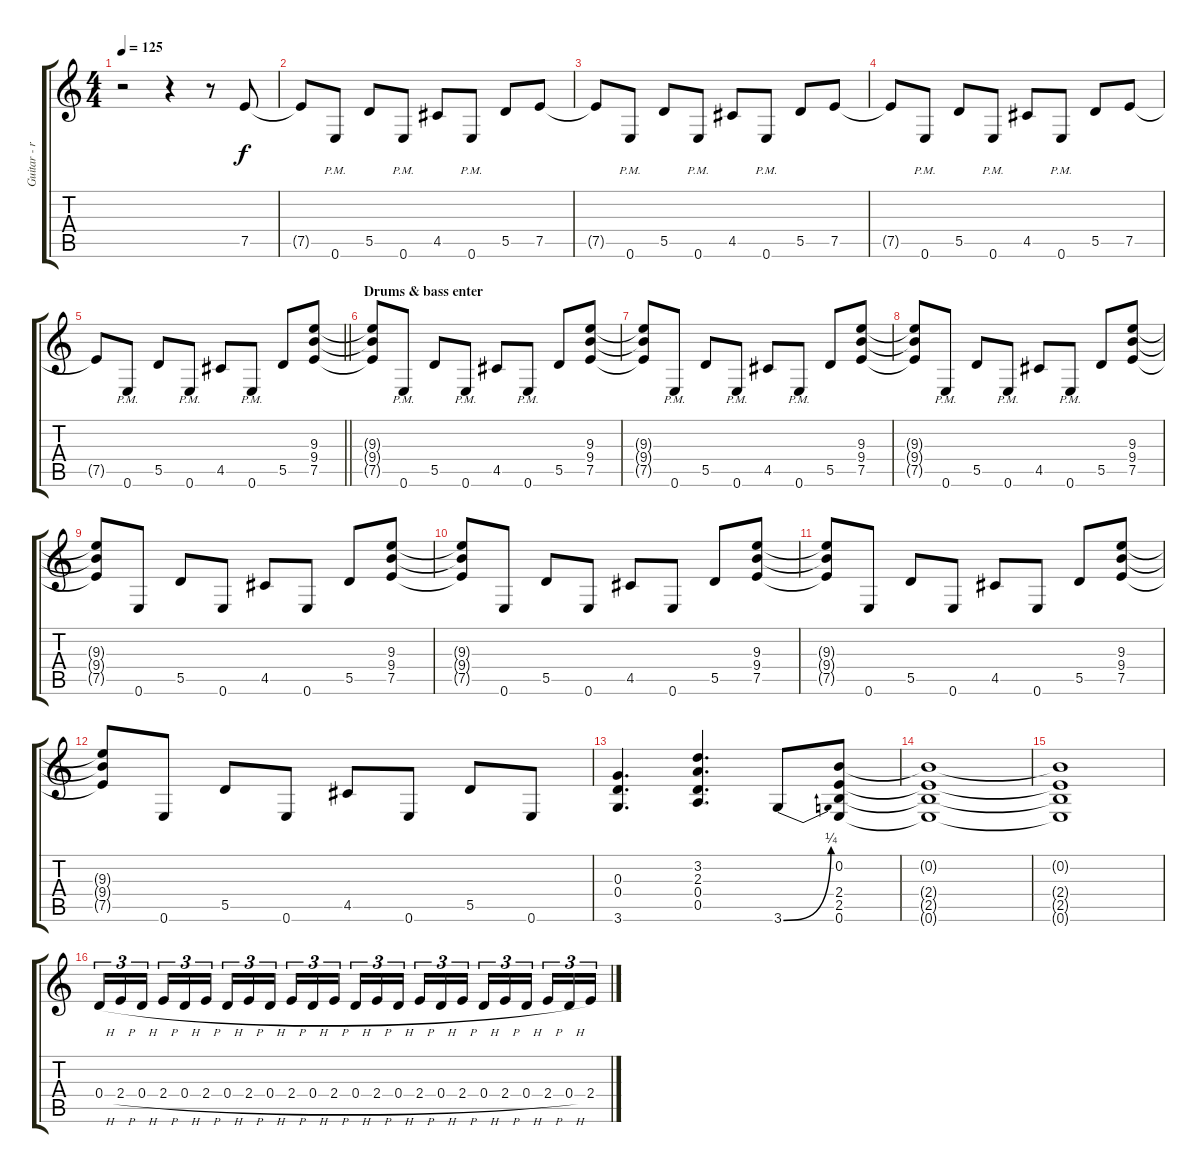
\track ("Guitar - rhythm" "Guitar - r") {instrument distortionguitar}
\staff {score tabs}
\tuning (E4 B3 G3 D3 A2 E2) {hide}
\ts (4 4)
\tempo 125
\clef g2
\ks c
r.2{dy f instrument distortionguitar} r.4 r.8 7.5.8 |
7.5{t}.8 0.6{pm}.8 5.5.8 0.6{pm}.8 4.5.8 0.6{pm}.8 5.5.8 7.5.8 |
7.5{t}.8 0.6{pm}.8 5.5.8 0.6{pm}.8 4.5.8 0.6{pm}.8 5.5.8 7.5.8 |
7.5{t}.8 0.6{pm}.8 5.5.8 0.6{pm}.8 4.5.8 0.6{pm}.8 5.5.8 7.5.8 |
\barLineRight lightlight
7.5{t}.8 0.6{pm}.8 5.5.8 0.6{pm}.8 4.5.8 0.6{pm}.8 5.5.8 (9.3 9.4 7.5).8 |
\section ("" "Drums & bass enter")
(9.3{t} 9.4{t} 7.5{t}).8 0.6{pm}.8 5.5.8 0.6{pm}.8 4.5.8 0.6{pm}.8 5.5.8 (9.3 9.4 7.5).8 |
(9.3{t} 9.4{t} 7.5{t}).8 0.6{pm}.8 5.5.8 0.6{pm}.8 4.5.8 0.6{pm}.8 5.5.8 (9.3 9.4 7.5).8 |
(9.3{t} 9.4{t} 7.5{t}).8 0.6{pm}.8 5.5.8 0.6{pm}.8 4.5.8 0.6{pm}.8 5.5.8 (9.3 9.4 7.5).8 |
(9.3{t} 9.4{t} 7.5{t}).8 0.6.8 5.5.8 0.6.8 4.5.8 0.6.8 5.5.8 (9.3 9.4 7.5).8 |
(9.3{t} 9.4{t} 7.5{t}).8 0.6.8 5.5.8 0.6.8 4.5.8 0.6.8 5.5.8 (9.3 9.4 7.5).8 |
(9.3{t} 9.4{t} 7.5{t}).8 0.6.8 5.5.8 0.6.8 4.5.8 0.6.8 5.5.8 (9.3 9.4 7.5).8 |
(9.3{t} 9.4{t} 7.5{t}).8 0.6.8 5.5.8 0.6.8 4.5.8 0.6.8 5.5.8 0.6.8 |
(0.3 0.4 3.6).4{d} (3.2 2.3 0.4 0.5).4{d} 3.6{be (bend 0 0 60 1)}.8 (0.2 2.4 2.5 0.6).8 |
(0.2{t} 2.4{t} 2.5{t} 0.6{t}).1 |
(0.2{t} 2.4{t} 2.5{t} 0.6{t}).1 |
0.4{h}.16{tu (3 2)} 2.4{h}.16{tu (3 2)} 0.4{h}.16{tu (3 2) beam splitsecondary} 2.4{h}.16{tu (3 2)} 0.4{h}.16{tu (3 2)} 2.4{h}.16{tu (3 2)} 0.4{h}.16{tu (3 2)} 2.4{h}.16{tu (3 2)} 0.4{h}.16{tu (3 2) beam splitsecondary} 2.4{h}.16{tu (3 2)} 0.4{h}.16{tu (3 2)} 2.4{h}.16{tu (3 2)} 0.4{h}.16{tu (3 2)} 2.4{h}.16{tu (3 2)} 0.4{h}.16{tu (3 2) beam splitsecondary} 2.4{h}.16{tu (3 2)} 0.4{h}.16{tu (3 2)} 2.4{h}.16{tu (3 2)} 0.4{h}.16{tu (3 2)} 2.4{h}.16{tu (3 2)} 0.4{h}.16{tu (3 2) beam splitsecondary} 2.4{h}.16{tu (3 2)} 0.4{h}.16{tu (3 2)} 2.4{h}.16{tu (3 2)}
